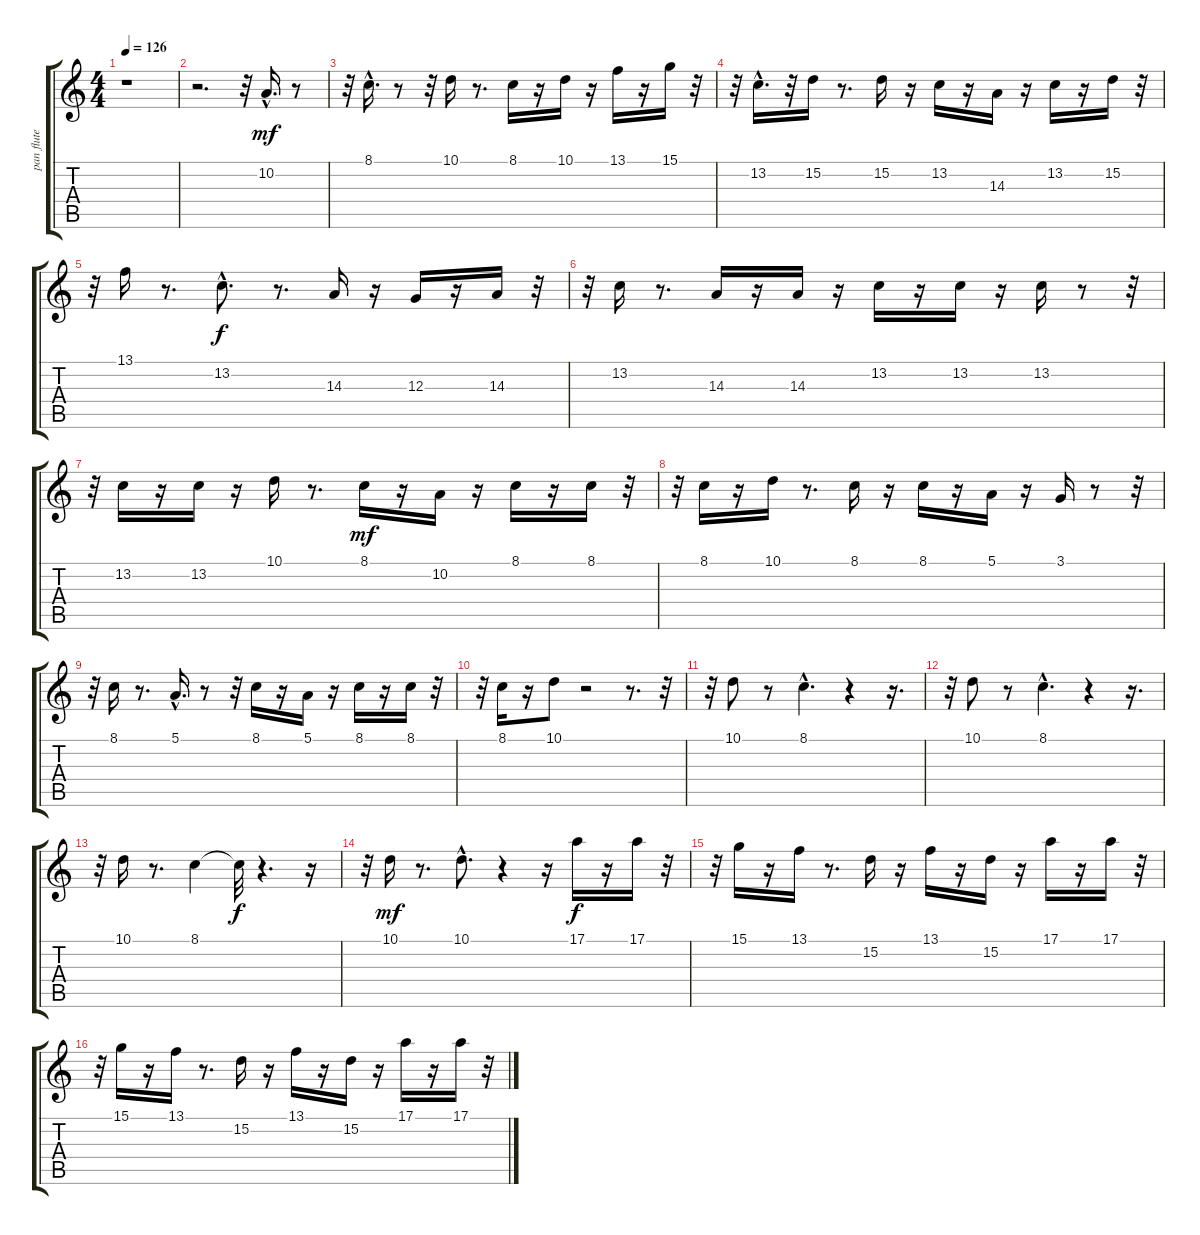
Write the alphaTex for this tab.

\track ("pan flute" "pan flute") {instrument panflute}
\staff {score tabs}
\tuning (E4 B3 G3 D3 A2 E2) {hide}
\ts (4 4)
\tempo 126
\clef g2
\ks c
r.1{dy mf} |
r.2{d} r.32 10.2{hac}.16{d instrument panflute} r.8 |
r.32 8.1{hac}.16{d} r.8 r.32 10.1.16 r.8{d} 8.1.16 r.16 10.1.16 r.16 13.1.16 r.16 15.1.16 r.32 |
r.32 13.2{hac}.16{d} r.32 15.2.16 r.8{d} 15.2.16 r.16 13.2.16 r.16 14.3.16 r.16 13.2.16 r.16 15.2.16 r.32 |
r.32 13.1.16 r.8{d} 13.2{hac}.8{d dy f} r.8{d} 14.3.16 r.16 12.3.16 r.16 14.3.16 r.32 |
r.32 13.2.16 r.8{d} 14.3.16 r.16 14.3.16 r.16 13.2.16 r.16 13.2.16 r.16 13.2.16 r.8 r.32 |
r.32 13.2.16 r.16 13.2.16 r.16 10.1.16 r.8{d} 8.1.16{dy mf} r.16 10.2.16 r.16 8.1.16 r.16 8.1.16 r.32 |
r.32 8.1.16 r.16 10.1.16 r.8{d} 8.1.16 r.16 8.1.16 r.16 5.1.16 r.16 3.1.16 r.8 r.32 |
r.32 8.1.16 r.8{d} 5.1{hac}.16{d} r.8 r.32 8.1.16 r.16 5.1.16 r.16 8.1.16 r.16 8.1.16 r.32 |
r.32 8.1.16 r.16 10.1.8 r.2 r.8{d} r.32 |
r.32 10.1.8 r.8 8.1{hac}.4{d} r.4 r.16{d} |
r.32 10.1.8 r.8 8.1{hac}.4{d} r.4 r.16{d} |
r.32 10.1.16 r.8{d} 8.1.4 8.1{t}.32{dy f} r.4{d} r.16 |
r.32 10.1.16{dy mf} r.8{d} 10.1{hac}.8{d} r.4 r.16 17.1.16{dy f} r.16 17.1.16 r.32 |
r.32 15.1.16 r.16 13.1.16 r.8{d} 15.2.16 r.16 13.1.16 r.16 15.2.16 r.16 17.1.16 r.16 17.1.16 r.32 |
r.32 15.1.16 r.16 13.1.16 r.8{d} 15.2.16 r.16 13.1.16 r.16 15.2.16 r.16 17.1.16 r.16 17.1.16 r.32
